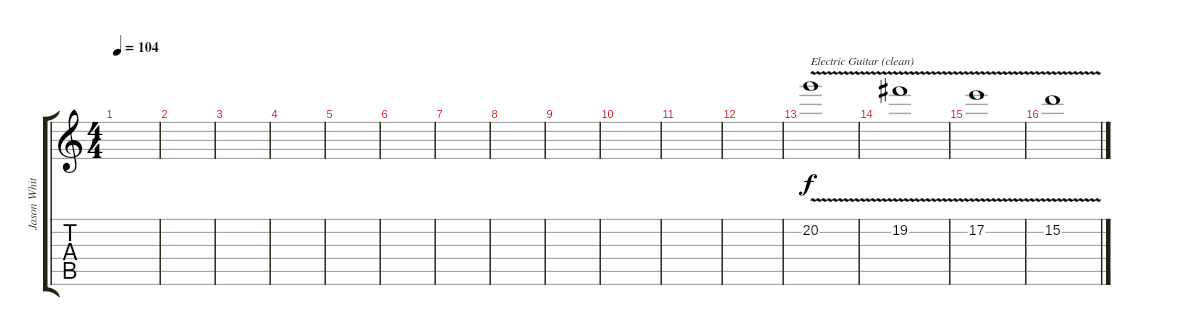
\track ("Jason White2" "Jason Whit") {instrument electricguitarclean}
\staff {score tabs}
\tuning (E4 B3 G3 D3 A2 E2) {hide}
\ts (4 4)
\tempo 104
\clef g2
\ks c
|
|
|
|
|
|
|
|
|
|
|
|
20.2{v}.1{txt "Electric Guitar (clean)"} |
19.2{v}.1 |
17.2{v}.1 |
15.2{v}.1
